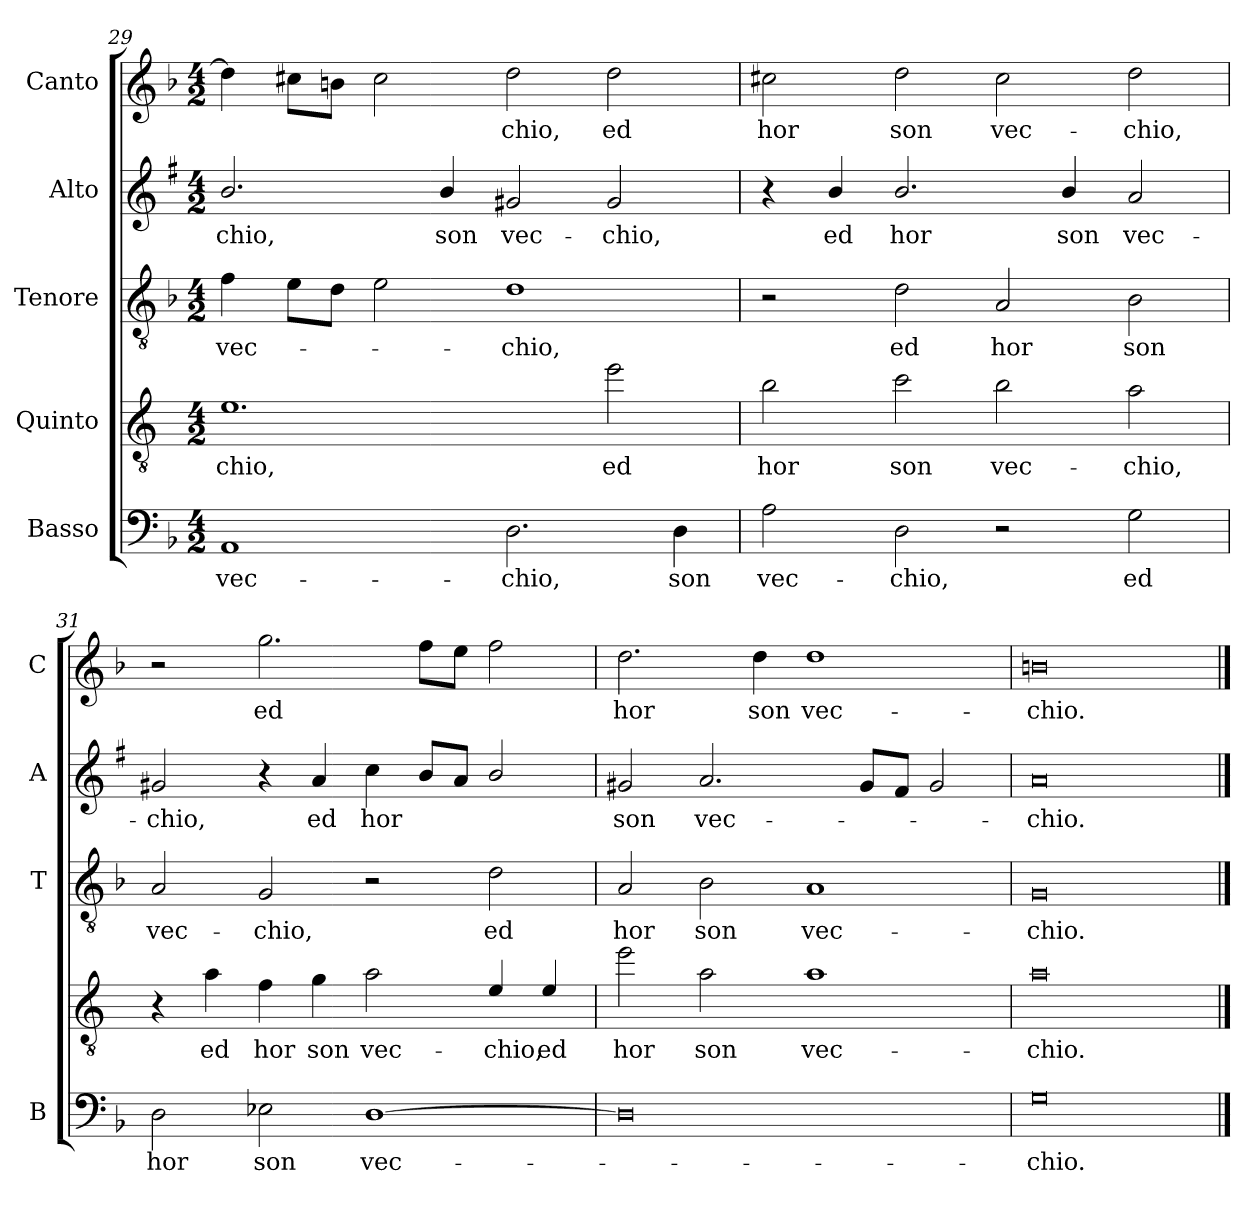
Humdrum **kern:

**kern	**text	**kern	**text	**kern	**text	**kern	**text	**kern	**text
*part5	*part5	*part4	*part4	*part3	*part3	*part2	*part2	*part1	*part1
*staff5	*staff5	*staff4	*staff4	*staff3	*staff3	*staff2	*staff2	*staff1	*staff1
*I"Basso	*	*I"Quinto	*	*I"Tenore	*	*I"Alto	*	*I"Canto	*
*I'B	*	*	*	*I'T	*	*I'A	*	*I'C	*
!!LO:LB:g=z
*clefF4	*	*clefGv2	*	*clefGv2	*	*clefG2	*	*clefG2	*
*	*	*ITrd4c7	*	*	*	*ITrd1c2	*	*	*
*k[b-]	*	*k[b-]	*	*k[b-]	*	*k[b-]	*	*k[b-]	*
*F:	*	*F:	*	*F:	*	*F:	*	*F:	*
*M4/2	*	*M4/2	*	*M4/2	*	*M4/2	*	*M4/2	*
=29	=29	=29	=29	=29	=29	=29	=29	=29	=29
!	!LO:LY:b	!	!LO:LY:b	!	!LO:LY:b	!	!LO:LY:b	!	!
1AA	vec-	1.A	-chio,	4f\	vec-	2.a/	-chio,	4dd\]	.
.	.	.	.	8e\L	.	.	.	8cc#X\L	.
.	.	.	.	8d\J	.	.	.	8bn\J	.
.	.	.	.	2e\	.	.	.	2cc#\	.
!	!	!	!	!	!	!	!LO:LY:b	!	!
.	.	.	.	.	.	4a/	son	.	.
!	!LO:LY:b	!	!	!	!LO:LY:b	!	!LO:LY:b	!	!LO:LY:b
2.D\	-chio,	.	.	1d	-chio,	2f#X/	vec-	2dd\	-chio,
!	!	!	!LO:LY:b	!	!	!	!LO:LY:b	!	!LO:LY:b
.	.	2a\	ed	.	.	2f#/	-chio,	2dd\	ed
!	!LO:LY:b	!	!	!	!	!	!	!	!
4D\	son	.	.	.	.	.	.	.	.
=30	=30	=30	=30	=30	=30	=30	=30	=30	=30
!	!LO:LY:b	!	!LO:LY:b	!	!	!	!	!	!LO:LY:b
2A\	vec-	2e\	hor	2r	.	4r	.	2cc#X\	hor
!	!	!	!	!	!	!	!LO:LY:b	!	!
.	.	.	.	.	.	4a/	ed	.	.
!	!LO:LY:b	!	!LO:LY:b	!	!LO:LY:b	!	!LO:LY:b	!	!LO:LY:b
2D\	-chio,	2f\	son	2d\	ed	2.a/	hor	2dd\	son
!	!	!	!LO:LY:b	!	!LO:LY:b	!	!	!	!LO:LY:b
2r	.	2e\	vec-	2A/	hor	.	.	2cc#\	vec-
!	!	!	!	!	!	!	!LO:LY:b	!	!
.	.	.	.	.	.	4a/	son	.	.
!	!LO:LY:b	!	!LO:LY:b	!	!LO:LY:b	!	!LO:LY:b	!	!LO:LY:b
2G\	ed	2d\	-chio,	2B-\	son	2g/	vec-	2dd\	-chio,
=31	=31	=31	=31	=31	=31	=31	=31	=31	=31
!	!LO:LY:b	!	!	!	!LO:LY:b	!	!LO:LY:b	!	!
2D\	hor	4r	.	2A/	vec-	2f#X/	-chio,	2r	.
!	!	!	!LO:LY:b	!	!	!	!	!	!
.	.	4d\	ed	.	.	.	.	.	.
!	!LO:LY:b	!	!LO:LY:b	!	!LO:LY:b	!	!	!	!LO:LY:b
2E-X\	son	4B-\	hor	2G/	-chio,	4r	.	2.gg\	ed
!	!	!	!LO:LY:b	!	!	!	!LO:LY:b	!	!
.	.	4c\	son	.	.	4g/	ed	.	.
!	!LO:LY:b	!	!LO:LY:b	!	!	!	!LO:LY:b	!	!
[1D	vec-	2d\	vec-	2r	.	4b-\	hor	.	.
.	.	.	.	.	.	8a/L	.	8ff\L	.
.	.	.	.	.	.	8g/J	.	8ee\J	.
!	!	!	!LO:LY:b	!	!LO:LY:b	!	!	!	!
.	.	4A/	-chio,	2d\	ed	2a/	.	2ff\	.
!	!	!	!LO:LY:b	!	!	!	!	!	!
.	.	4A/	ed	.	.	.	.	.	.
=32	=32	=32	=32	=32	=32	=32	=32	=32	=32
!	!	!	!LO:LY:b	!	!LO:LY:b	!	!LO:LY:b	!	!LO:LY:b
0D]	.	2a\	hor	2A/	hor	2f#X/	son	2.dd\	hor
!	!	!	!LO:LY:b	!	!LO:LY:b	!	!LO:LY:b	!	!
.	.	2d\	son	2B-\	son	2.g/	vec-	.	.
!	!	!	!	!	!	!	!	!	!LO:LY:b
.	.	.	.	.	.	.	.	4dd\	son
!	!	!	!LO:LY:b	!	!LO:LY:b	!	!	!	!LO:LY:b
.	.	1d	vec-	1A	vec-	.	.	1dd	vec-
.	.	.	.	.	.	8f#/L	.	.	.
.	.	.	.	.	.	8e/J	.	.	.
.	.	.	.	.	.	2f#/	.	.	.
=33	=33	=33	=33	=33	=33	=33	=33	=33	=33
!	!LO:LY:b	!	!LO:LY:b	!	!LO:LY:b	!	!LO:LY:b	!	!LO:LY:b
0G	-chio.	0d	-chio.	0G	-chio.	0g	-chio.	0bn	-chio.
==	==	==	==	==	==	==	==	==	==
*-	*-	*-	*-	*-	*-	*-	*-	*-	*-
